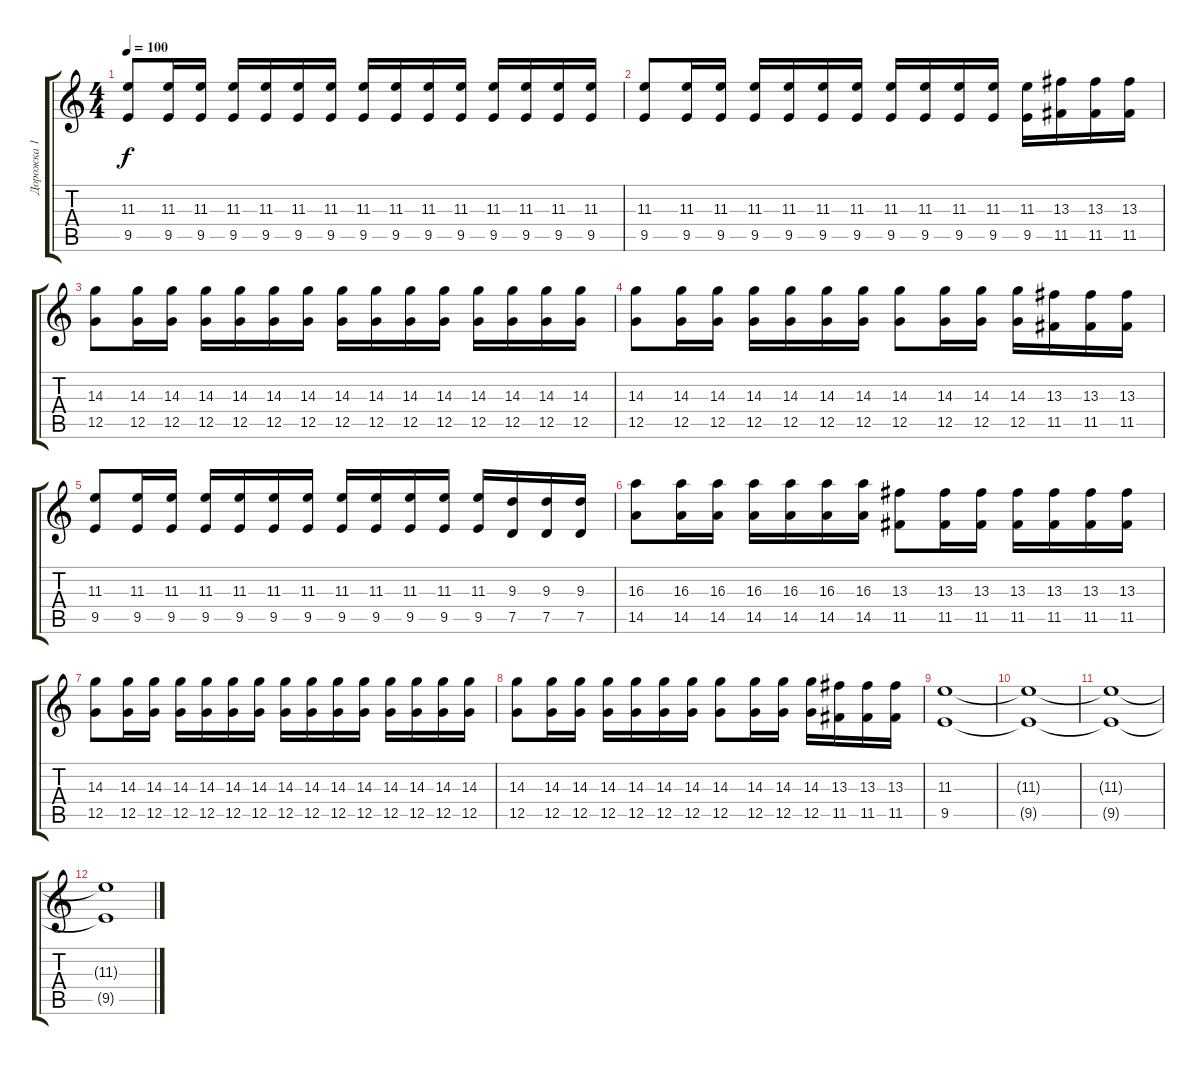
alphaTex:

\track ("Дорожка 1" "Дорожка 1") {instrument distortionguitar}
\staff {score tabs}
\tuning (D4 A3 F3 C3 G2 C2) {hide}
\ts (4 4)
\tempo 100
\clef g2
\ks c
(11.3 9.5).8{dy f} (11.3 9.5).16 (11.3 9.5).16 (11.3 9.5).16 (11.3 9.5).16 (11.3 9.5).16 (11.3 9.5).16 (11.3 9.5).16 (11.3 9.5).16 (11.3 9.5).16 (11.3 9.5).16 (11.3 9.5).16 (11.3 9.5).16 (11.3 9.5).16 (11.3 9.5).16 |
(11.3 9.5).8 (11.3 9.5).16 (11.3 9.5).16 (11.3 9.5).16 (11.3 9.5).16 (11.3 9.5).16 (11.3 9.5).16 (11.3 9.5).16 (11.3 9.5).16 (11.3 9.5).16 (11.3 9.5).16 (11.3 9.5).16 (13.3 11.5).16 (13.3 11.5).16 (13.3 11.5).16 |
(14.3 12.5).8 (14.3 12.5).16 (14.3 12.5).16 (14.3 12.5).16 (14.3 12.5).16 (14.3 12.5).16 (14.3 12.5).16 (14.3 12.5).16 (14.3 12.5).16 (14.3 12.5).16 (14.3 12.5).16 (14.3 12.5).16 (14.3 12.5).16 (14.3 12.5).16 (14.3 12.5).16 |
(14.3 12.5).8 (14.3 12.5).16 (14.3 12.5).16 (14.3 12.5).16 (14.3 12.5).16 (14.3 12.5).16 (14.3 12.5).16 (14.3 12.5).8 (14.3 12.5).16 (14.3 12.5).16 (14.3 12.5).16 (13.3 11.5).16 (13.3 11.5).16 (13.3 11.5).16 |
(11.3 9.5).8 (11.3 9.5).16 (11.3 9.5).16 (11.3 9.5).16 (11.3 9.5).16 (11.3 9.5).16 (11.3 9.5).16 (11.3 9.5).16 (11.3 9.5).16 (11.3 9.5).16 (11.3 9.5).16 (11.3 9.5).16 (9.3 7.5).16 (9.3 7.5).16 (9.3 7.5).16 |
(16.3 14.5).8 (16.3 14.5).16 (16.3 14.5).16 (16.3 14.5).16 (16.3 14.5).16 (16.3 14.5).16 (16.3 14.5).16 (13.3 11.5).8 (13.3 11.5).16 (13.3 11.5).16 (13.3 11.5).16 (13.3 11.5).16 (13.3 11.5).16 (13.3 11.5).16 |
(14.3 12.5).8 (14.3 12.5).16 (14.3 12.5).16 (14.3 12.5).16 (14.3 12.5).16 (14.3 12.5).16 (14.3 12.5).16 (14.3 12.5).16 (14.3 12.5).16 (14.3 12.5).16 (14.3 12.5).16 (14.3 12.5).16 (14.3 12.5).16 (14.3 12.5).16 (14.3 12.5).16 |
(14.3 12.5).8 (14.3 12.5).16 (14.3 12.5).16 (14.3 12.5).16 (14.3 12.5).16 (14.3 12.5).16 (14.3 12.5).16 (14.3 12.5).8 (14.3 12.5).16 (14.3 12.5).16 (14.3 12.5).16 (13.3 11.5).16 (13.3 11.5).16 (13.3 11.5).16 |
(11.3 9.5).1 |
(11.3{t} 9.5{t}).1 |
(11.3{t} 9.5{t}).1 |
(11.3{t} 9.5{t}).1
